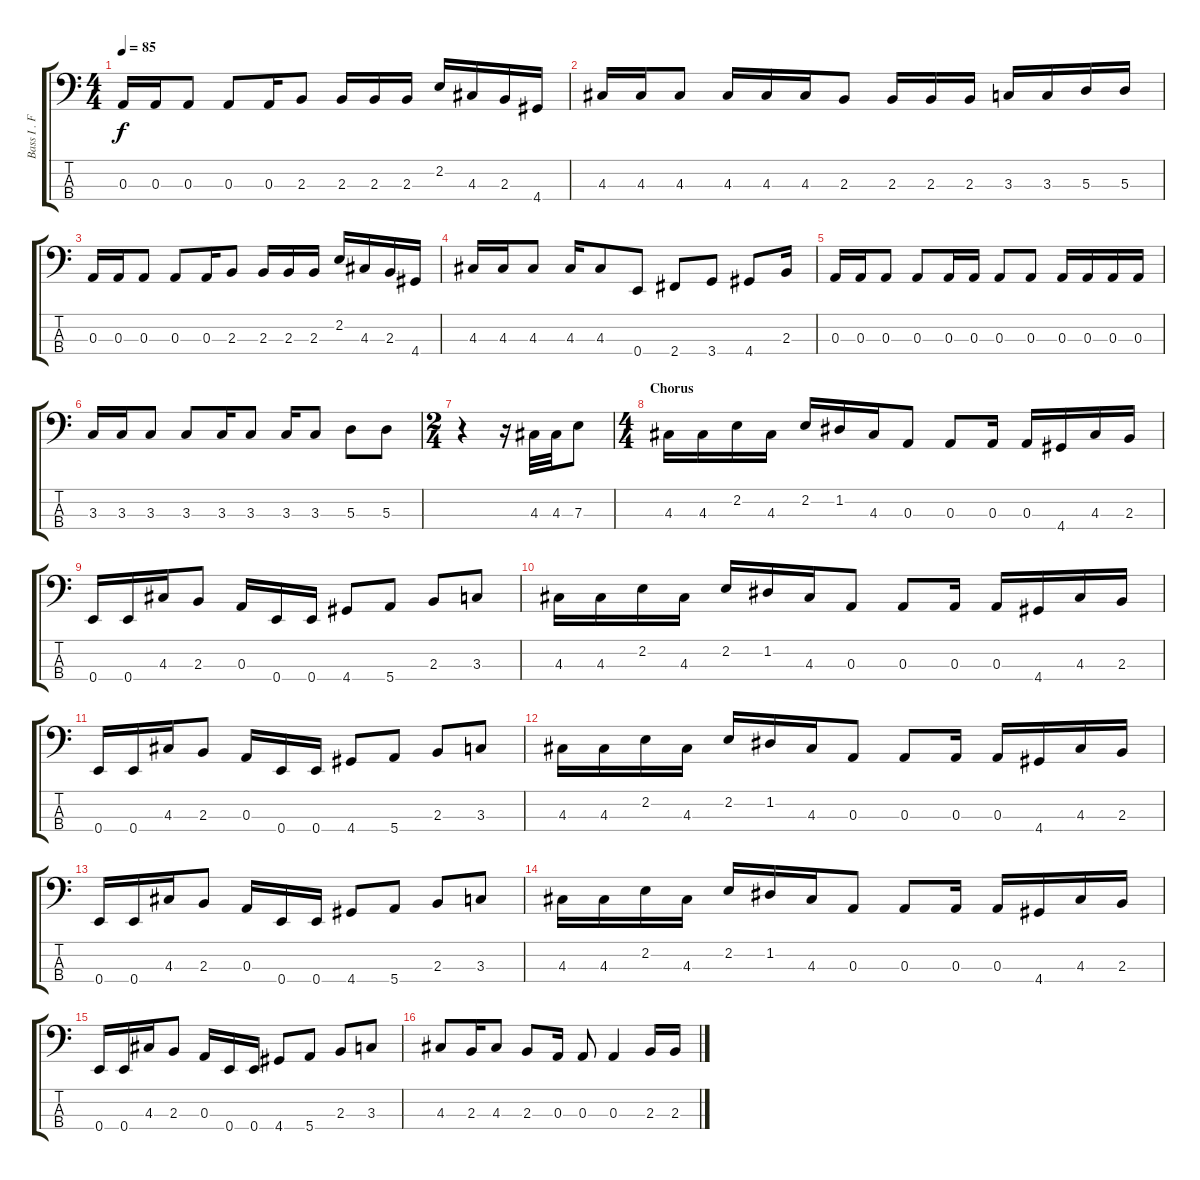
\track ("Bass I . Finger" "Bass I . F") {instrument electricbassfinger}
\staff {score tabs}
\tuning (G2 D2 A1 E1) {hide}
\ts (4 4)
\tempo 85
\clef f4
\ks c
0.3.16{dy f} 0.3.16 0.3.8 0.3.8 0.3.16 2.3.8 2.3.16 2.3.16 2.3.16 2.2.16 4.3.16 2.3.16 4.4.16 |
4.3.16 4.3.16 4.3.8 4.3.16 4.3.16 4.3.16 2.3.8 2.3.16 2.3.16 2.3.16 3.3.16 3.3.16 5.3.16 5.3.16 |
0.3.16 0.3.16 0.3.8 0.3.8 0.3.16 2.3.8 2.3.16 2.3.16 2.3.16 2.2.16 4.3.16 2.3.16 4.4.16 |
4.3.16 4.3.16 4.3.8 4.3.16 4.3.8 0.4.8 2.4.8 3.4.8 4.4.8 2.3.16 |
0.3.16 0.3.16 0.3.8 0.3.8 0.3.16 0.3.16 0.3.8 0.3.8 0.3.16 0.3.16 0.3.16 0.3.16 |
3.3.16 3.3.16 3.3.8 3.3.8 3.3.16 3.3.8 3.3.16 3.3.8 5.3.8 5.3.8 |
\ts (2 4)
r.4 r.16 4.3.32 4.3.32 7.3.8 |
\ts (4 4)
\section ("" "Chorus")
4.3.16 4.3.16 2.2.16 4.3.16 2.2.16 1.2.16 4.3.16 0.3.8 0.3.8 0.3.16 0.3.16 4.4.16 4.3.16 2.3.16 |
0.4.16 0.4.16 4.3.16 2.3.8 0.3.16 0.4.16 0.4.16 4.4.8 5.4.8 2.3.8 3.3.8 |
4.3.16 4.3.16 2.2.16 4.3.16 2.2.16 1.2.16 4.3.16 0.3.8 0.3.8 0.3.16 0.3.16 4.4.16 4.3.16 2.3.16 |
0.4.16 0.4.16 4.3.16 2.3.8 0.3.16 0.4.16 0.4.16 4.4.8 5.4.8 2.3.8 3.3.8 |
4.3.16 4.3.16 2.2.16 4.3.16 2.2.16 1.2.16 4.3.16 0.3.8 0.3.8 0.3.16 0.3.16 4.4.16 4.3.16 2.3.16 |
0.4.16 0.4.16 4.3.16 2.3.8 0.3.16 0.4.16 0.4.16 4.4.8 5.4.8 2.3.8 3.3.8 |
4.3.16 4.3.16 2.2.16 4.3.16 2.2.16 1.2.16 4.3.16 0.3.8 0.3.8 0.3.16 0.3.16 4.4.16 4.3.16 2.3.16 |
0.4.16 0.4.16 4.3.16 2.3.8 0.3.16 0.4.16 0.4.16 4.4.8 5.4.8 2.3.8 3.3.8 |
4.3.8 2.3.16 4.3.8 2.3.8 0.3.16 0.3.8 0.3.4 2.3.16 2.3.16
